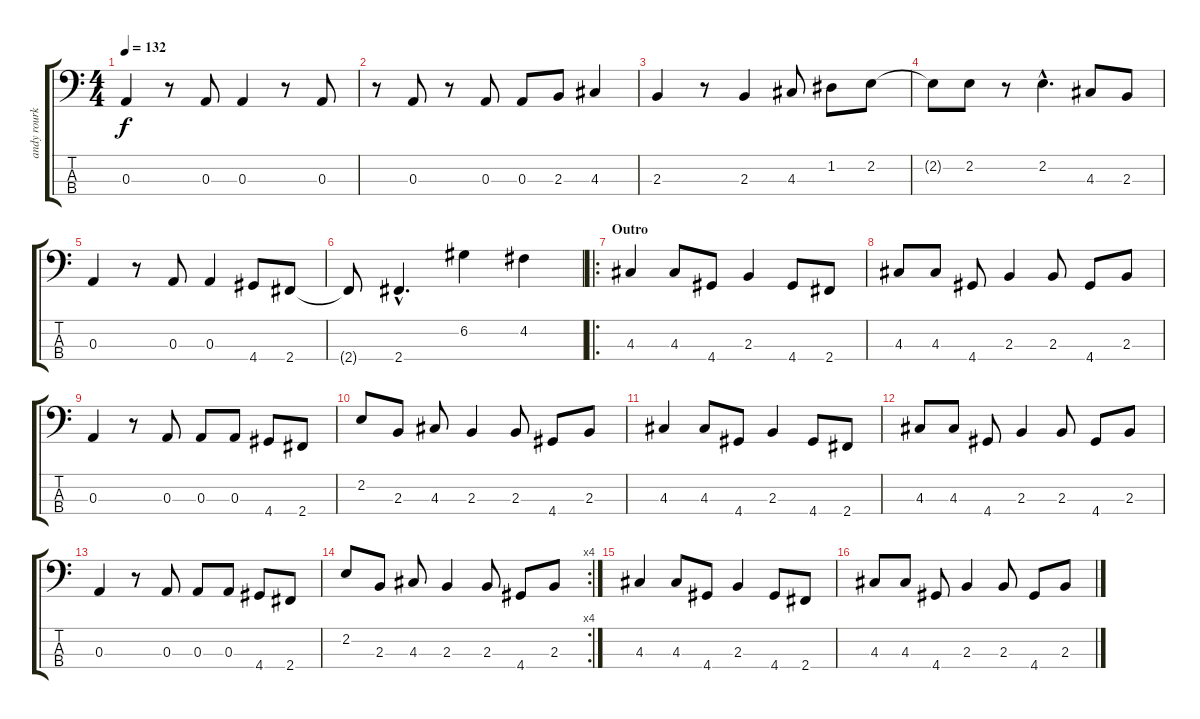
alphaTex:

\track ("andy rourke" "andy rourk") {instrument electricbasspick}
\staff {score tabs}
\tuning (G2 D2 A1 E1) {hide}
\ts (4 4)
\tempo 132
\clef f4
\ks c
0.3.4{dy f} r.8 0.3.8 0.3.4 r.8 0.3.8 |
r.8 0.3.8 r.8 0.3.8 0.3.8 2.3.8 4.3.4 |
2.3.4 r.8 2.3.4 4.3.8 1.2.8 2.2.8 |
2.2{t}.8 2.2.8 r.8 2.2{hac}.4{d} 4.3.8 2.3.8 |
0.3.4 r.8 0.3.8 0.3.4 4.4.8 2.4.8 |
2.4{t}.8 2.4{hac}.4{d} 6.2.4 4.2.4 |
\ro
\section ("" "Outro")
4.3.4 4.3.8 4.4.8 2.3.4 4.4.8 2.4.8 |
4.3.8 4.3.8 4.4.8 2.3.4 2.3.8 4.4.8 2.3.8 |
0.3.4 r.8 0.3.8 0.3.8 0.3.8 4.4.8 2.4.8 |
2.2.8 2.3.8 4.3.8 2.3.4 2.3.8 4.4.8 2.3.8 |
4.3.4 4.3.8 4.4.8 2.3.4 4.4.8 2.4.8 |
4.3.8 4.3.8 4.4.8 2.3.4 2.3.8 4.4.8 2.3.8 |
0.3.4 r.8 0.3.8 0.3.8 0.3.8 4.4.8 2.4.8 |
\rc 4
2.2.8 2.3.8 4.3.8 2.3.4 2.3.8 4.4.8 2.3.8 |
4.3.4 4.3.8 4.4.8 2.3.4 4.4.8 2.4.8 |
4.3.8 4.3.8 4.4.8 2.3.4 2.3.8 4.4.8 2.3.8
